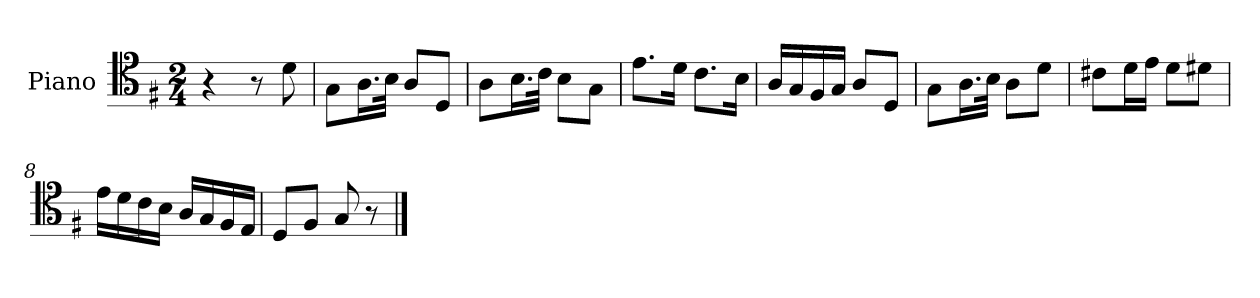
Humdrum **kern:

**kern
*part1
*staff1
*I"Piano
*I'Pno.
*clefC4
*k[f#]
*M2/4
=1
4r
8r
8d\
=2
8G\L
16.A\L
32B\JJk
8A/L
8D/J
=3
8A\L
16.B\L
32c\JJk
8B\L
8G\J
=4
8.e\L
16d\Jk
8.c\L
16B\Jk
=5
16A/LL
16G/
16F#/
16G/JJ
8A/L
8D/J
=6
8G\L
16.A\L
32B\JJk
8A\L
8d\J
=7
8c#X\L
16d\L
16e\JJ
8d\L
8d#X\J
=8
16e\LL
16d\
16c\
16B\JJ
16A/LL
16G/
16F#/
16E/JJ
!!LO:LB:g=z
=9
8D/L
8F#/J
8G/
8r
==
*-
